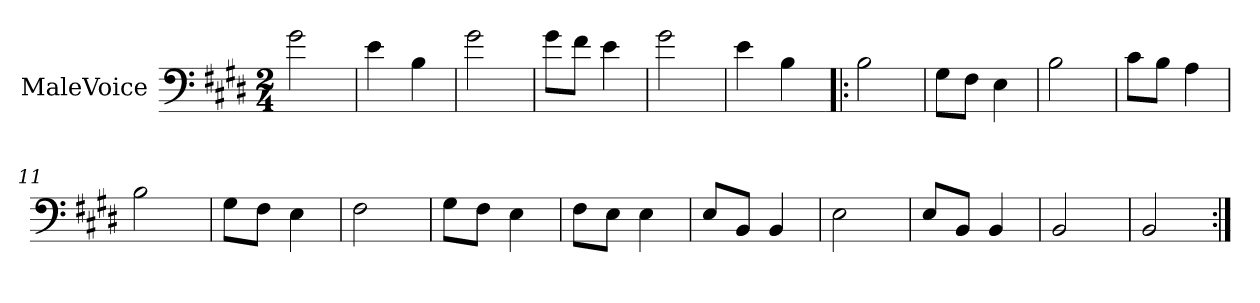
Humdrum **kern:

**kern
*part1
*staff1
*I"MaleVoice
*clefF4
*k[f#c#g#d#]
*M2/4
*MM176
=1
2g#
=2
4e
4B
=3
2g#
=4
8g#\L
8f#\J
4e
=5
2g#
=6
4e
4B
=7!|:
2B
=8
8G#\L
8F#\J
4E
=9
2B
=10
8c#\L
8B\J
4A
=11
2B
=12
8G#\L
8F#\J
4E
=13
2F#
=14
8G#\L
8F#\J
4E
=15
8F#\L
8E\J
4E
=16
8E/L
8BB/J
4BB
=17
2E
=18
8E/L
8BB/J
4BB
=19
2BB
=20
2BB
=:|!
*-
